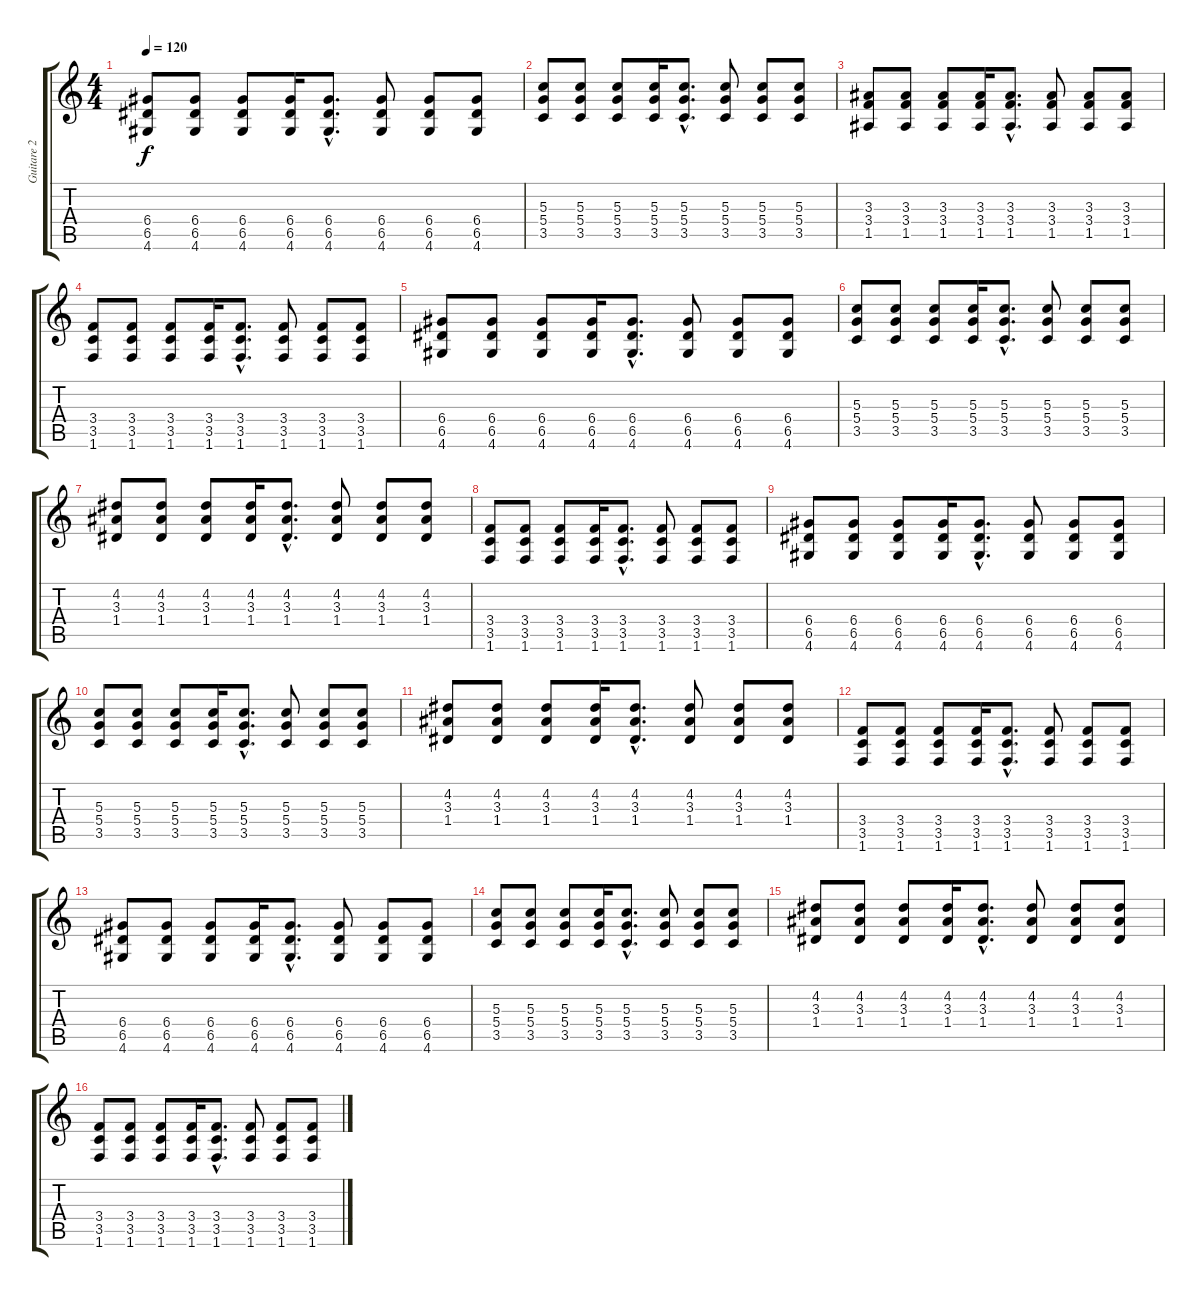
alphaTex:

\track ("Guitare 2" "Guitare 2") {instrument distortionguitar}
\staff {score tabs}
\tuning (E4 B3 G3 D3 A2 E2) {hide}
\ts (4 4)
\tempo 120
\clef g2
\ks c
(6.4 6.5 4.6).8{dy f} (6.4 6.5 4.6).8 (6.4 6.5 4.6).8 (6.4 6.5 4.6).16 (6.4{hac} 6.5{hac} 4.6{hac}).8{d} (6.4 6.5 4.6).8 (6.4 6.5 4.6).8 (6.4 6.5 4.6).8 |
(5.3 5.4 3.5).8 (5.3 5.4 3.5).8 (5.3 5.4 3.5).8 (5.3 5.4 3.5).16 (5.3{hac} 5.4{hac} 3.5{hac}).8{d} (5.3 5.4 3.5).8 (5.3 5.4 3.5).8 (5.3 5.4 3.5).8 |
(3.3 3.4 1.5).8 (3.3 3.4 1.5).8 (3.3 3.4 1.5).8 (3.3 3.4 1.5).16 (3.3{hac} 3.4{hac} 1.5{hac}).8{d} (3.3 3.4 1.5).8 (3.3 3.4 1.5).8 (3.3 3.4 1.5).8 |
(3.4 3.5 1.6).8 (3.4 3.5 1.6).8 (3.4 3.5 1.6).8 (3.4 3.5 1.6).16 (3.4{hac} 3.5{hac} 1.6{hac}).8{d} (3.4 3.5 1.6).8 (3.4 3.5 1.6).8 (3.4 3.5 1.6).8 |
(6.4 6.5 4.6).8 (6.4 6.5 4.6).8 (6.4 6.5 4.6).8 (6.4 6.5 4.6).16 (6.4{hac} 6.5{hac} 4.6{hac}).8{d} (6.4 6.5 4.6).8 (6.4 6.5 4.6).8 (6.4 6.5 4.6).8 |
(5.3 5.4 3.5).8 (5.3 5.4 3.5).8 (5.3 5.4 3.5).8 (5.3 5.4 3.5).16 (5.3{hac} 5.4{hac} 3.5{hac}).8{d} (5.3 5.4 3.5).8 (5.3 5.4 3.5).8 (5.3 5.4 3.5).8 |
(4.2 3.3 1.4).8 (4.2 3.3 1.4).8 (4.2 3.3 1.4).8 (4.2 3.3 1.4).16 (4.2{hac} 3.3{hac} 1.4{hac}).8{d} (4.2 3.3 1.4).8 (4.2 3.3 1.4).8 (4.2 3.3 1.4).8 |
(3.4 3.5 1.6).8 (3.4 3.5 1.6).8 (3.4 3.5 1.6).8 (3.4 3.5 1.6).16 (3.4{hac} 3.5{hac} 1.6{hac}).8{d} (3.4 3.5 1.6).8 (3.4 3.5 1.6).8 (3.4 3.5 1.6).8 |
(6.4 6.5 4.6).8 (6.4 6.5 4.6).8 (6.4 6.5 4.6).8 (6.4 6.5 4.6).16 (6.4{hac} 6.5{hac} 4.6{hac}).8{d} (6.4 6.5 4.6).8 (6.4 6.5 4.6).8 (6.4 6.5 4.6).8 |
(5.3 5.4 3.5).8 (5.3 5.4 3.5).8 (5.3 5.4 3.5).8 (5.3 5.4 3.5).16 (5.3{hac} 5.4{hac} 3.5{hac}).8{d} (5.3 5.4 3.5).8 (5.3 5.4 3.5).8 (5.3 5.4 3.5).8 |
(4.2 3.3 1.4).8 (4.2 3.3 1.4).8 (4.2 3.3 1.4).8 (4.2 3.3 1.4).16 (4.2{hac} 3.3{hac} 1.4{hac}).8{d} (4.2 3.3 1.4).8 (4.2 3.3 1.4).8 (4.2 3.3 1.4).8 |
(3.4 3.5 1.6).8 (3.4 3.5 1.6).8 (3.4 3.5 1.6).8 (3.4 3.5 1.6).16 (3.4{hac} 3.5{hac} 1.6{hac}).8{d} (3.4 3.5 1.6).8 (3.4 3.5 1.6).8 (3.4 3.5 1.6).8 |
(6.4 6.5 4.6).8 (6.4 6.5 4.6).8 (6.4 6.5 4.6).8 (6.4 6.5 4.6).16 (6.4{hac} 6.5{hac} 4.6{hac}).8{d} (6.4 6.5 4.6).8 (6.4 6.5 4.6).8 (6.4 6.5 4.6).8 |
(5.3 5.4 3.5).8 (5.3 5.4 3.5).8 (5.3 5.4 3.5).8 (5.3 5.4 3.5).16 (5.3{hac} 5.4{hac} 3.5{hac}).8{d} (5.3 5.4 3.5).8 (5.3 5.4 3.5).8 (5.3 5.4 3.5).8 |
(4.2 3.3 1.4).8 (4.2 3.3 1.4).8 (4.2 3.3 1.4).8 (4.2 3.3 1.4).16 (4.2{hac} 3.3{hac} 1.4{hac}).8{d} (4.2 3.3 1.4).8 (4.2 3.3 1.4).8 (4.2 3.3 1.4).8 |
(3.4 3.5 1.6).8 (3.4 3.5 1.6).8 (3.4 3.5 1.6).8 (3.4 3.5 1.6).16 (3.4{hac} 3.5{hac} 1.6{hac}).8{d} (3.4 3.5 1.6).8 (3.4 3.5 1.6).8 (3.4 3.5 1.6).8
